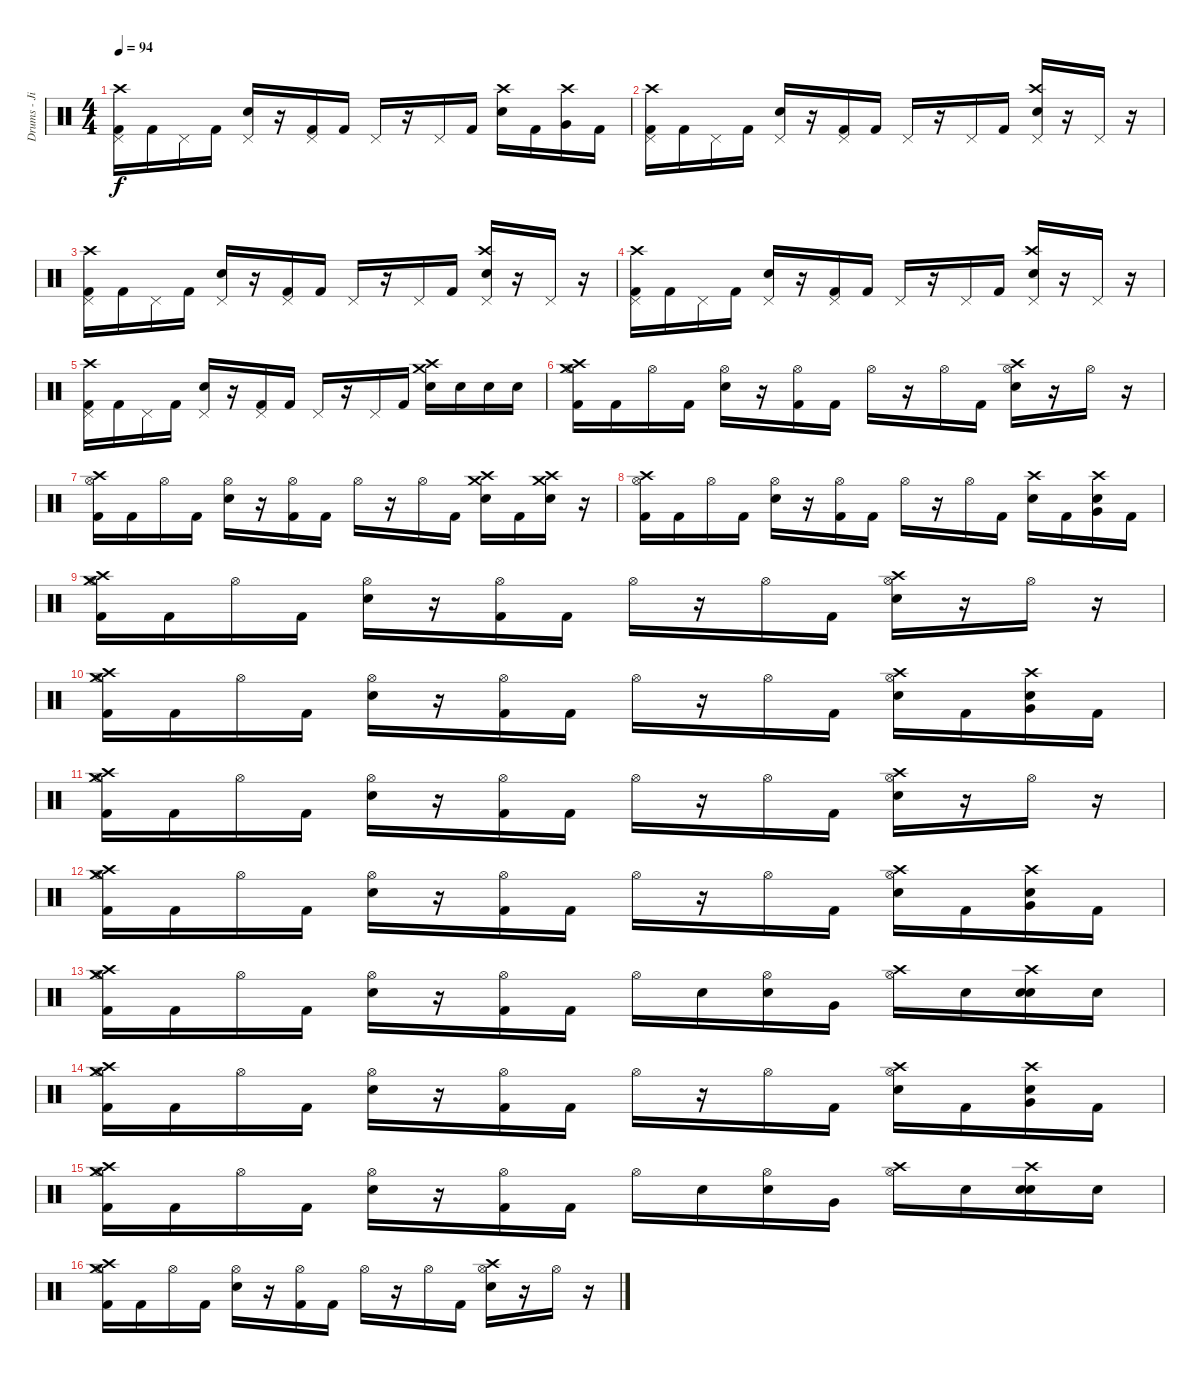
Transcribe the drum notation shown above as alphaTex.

\track ("Drums - Jimmy" "Drums - Ji") {instrument percussion}
\staff {score}
\articulation defaults
\ts (4 4)
\tempo 94
\clef neutral
\ks c
("Kick (hit) 2" "Pedal Hi-Hat (hit)" "Crash high (hit)").16{dy f} "Kick (hit) 2".16 "Pedal Hi-Hat (hit)".16 "Kick (hit) 2".16 ("Electric Snare (hit)" "Pedal Hi-Hat (hit)").16 r.16 ("Kick (hit) 2" "Pedal Hi-Hat (hit)").16 "Kick (hit) 2".16 "Pedal Hi-Hat (hit)".16 r.16 "Pedal Hi-Hat (hit)".16 "Kick (hit) 2".16 ("Electric Snare (hit)" "Crash high (hit)").16 "Kick (hit) 2".16 ("Very Low Tom (hit)" "Crash high (hit)").16 "Kick (hit) 2".16 |
("Kick (hit) 2" "Pedal Hi-Hat (hit)" "Crash high (hit)").16 "Kick (hit) 2".16 "Pedal Hi-Hat (hit)".16 "Kick (hit) 2".16 ("Electric Snare (hit)" "Pedal Hi-Hat (hit)").16 r.16 ("Kick (hit) 2" "Pedal Hi-Hat (hit)").16 "Kick (hit) 2".16 "Pedal Hi-Hat (hit)".16 r.16 "Pedal Hi-Hat (hit)".16 "Kick (hit) 2".16 ("Electric Snare (hit)" "Pedal Hi-Hat (hit)" "Crash high (hit)").16 r.16 "Pedal Hi-Hat (hit)".16 r.16 |
("Kick (hit) 2" "Pedal Hi-Hat (hit)" "Crash high (hit)").16 "Kick (hit) 2".16 "Pedal Hi-Hat (hit)".16 "Kick (hit) 2".16 ("Electric Snare (hit)" "Pedal Hi-Hat (hit)").16 r.16 ("Kick (hit) 2" "Pedal Hi-Hat (hit)").16 "Kick (hit) 2".16 "Pedal Hi-Hat (hit)".16 r.16 "Pedal Hi-Hat (hit)".16 "Kick (hit) 2".16 ("Electric Snare (hit)" "Pedal Hi-Hat (hit)" "Crash high (hit)").16 r.16 "Pedal Hi-Hat (hit)".16 r.16 |
("Kick (hit) 2" "Pedal Hi-Hat (hit)" "Crash high (hit)").16 "Kick (hit) 2".16 "Pedal Hi-Hat (hit)".16 "Kick (hit) 2".16 ("Electric Snare (hit)" "Pedal Hi-Hat (hit)").16 r.16 ("Kick (hit) 2" "Pedal Hi-Hat (hit)").16 "Kick (hit) 2".16 "Pedal Hi-Hat (hit)".16 r.16 "Pedal Hi-Hat (hit)".16 "Kick (hit) 2".16 ("Electric Snare (hit)" "Pedal Hi-Hat (hit)" "Crash high (hit)").16 r.16 "Pedal Hi-Hat (hit)".16 r.16 |
("Kick (hit) 2" "Pedal Hi-Hat (hit)" "Crash high (hit)").16 "Kick (hit) 2".16 "Pedal Hi-Hat (hit)".16 "Kick (hit) 2".16 ("Electric Snare (hit)" "Pedal Hi-Hat (hit)").16 r.16 ("Kick (hit) 2" "Pedal Hi-Hat (hit)").16 "Kick (hit) 2".16 "Pedal Hi-Hat (hit)".16 r.16 "Pedal Hi-Hat (hit)".16 "Kick (hit) 2".16 ("Electric Snare (hit)" "Crash high (hit)" "Crash medium (hit)").16 "Electric Snare (hit)".16 "Electric Snare (hit)".16 "Electric Snare (hit)".16 |
("Kick (hit) 2" "Hi-Hat (open)" "Crash high (hit)" "Crash medium (hit)").16 "Kick (hit) 2".16 "Hi-Hat (open)".16 "Kick (hit) 2".16 ("Electric Snare (hit)" "Hi-Hat (open)").16 r.16 ("Kick (hit) 2" "Hi-Hat (open)").16 "Kick (hit) 2".16 "Hi-Hat (open)".16 r.16 "Hi-Hat (open)".16 "Kick (hit) 2".16 ("Electric Snare (hit)" "Hi-Hat (open)" "Crash high (hit)").16 r.16 "Hi-Hat (open)".16 r.16 |
("Kick (hit) 2" "Hi-Hat (open)" "Crash high (hit)").16 "Kick (hit) 2".16 "Hi-Hat (open)".16 "Kick (hit) 2".16 ("Electric Snare (hit)" "Hi-Hat (open)").16 r.16 ("Kick (hit) 2" "Hi-Hat (open)").16 "Kick (hit) 2".16 "Hi-Hat (open)".16 r.16 "Hi-Hat (open)".16 "Kick (hit) 2".16 ("Electric Snare (hit)" "Crash high (hit)" "Crash medium (hit)").16 "Kick (hit) 2".16 ("Electric Snare (hit)" "Crash high (hit)" "Crash medium (hit)").16 r.16 |
("Kick (hit) 2" "Hi-Hat (open)" "Crash high (hit)").16 "Kick (hit) 2".16 "Hi-Hat (open)".16 "Kick (hit) 2".16 ("Electric Snare (hit)" "Hi-Hat (open)").16 r.16 ("Kick (hit) 2" "Hi-Hat (open)").16 "Kick (hit) 2".16 "Hi-Hat (open)".16 r.16 "Hi-Hat (open)".16 "Kick (hit) 2".16 ("Electric Snare (hit)" "Crash high (hit)").16 "Kick (hit) 2".16 ("Electric Snare (hit)" "Crash high (hit)" "Very Low Tom (hit)").16 "Kick (hit) 2".16 |
("Kick (hit) 2" "Hi-Hat (open)" "Crash high (hit)" "Crash medium (hit)").16 "Kick (hit) 2".16 "Hi-Hat (open)".16 "Kick (hit) 2".16 ("Electric Snare (hit)" "Hi-Hat (open)").16 r.16 ("Kick (hit) 2" "Hi-Hat (open)").16 "Kick (hit) 2".16 "Hi-Hat (open)".16 r.16 "Hi-Hat (open)".16 "Kick (hit) 2".16 ("Electric Snare (hit)" "Hi-Hat (open)" "Crash high (hit)").16 r.16 "Hi-Hat (open)".16 r.16 |
("Kick (hit) 2" "Hi-Hat (open)" "Crash high (hit)" "Crash medium (hit)").16 "Kick (hit) 2".16 "Hi-Hat (open)".16 "Kick (hit) 2".16 ("Electric Snare (hit)" "Hi-Hat (open)").16 r.16 ("Kick (hit) 2" "Hi-Hat (open)").16 "Kick (hit) 2".16 "Hi-Hat (open)".16 r.16 "Hi-Hat (open)".16 "Kick (hit) 2".16 ("Electric Snare (hit)" "Hi-Hat (open)" "Crash high (hit)").16 "Kick (hit) 2".16 ("Very Low Tom (hit)" "Electric Snare (hit)" "Crash high (hit)").16 "Kick (hit) 2".16 |
("Kick (hit) 2" "Hi-Hat (open)" "Crash high (hit)" "Crash medium (hit)").16 "Kick (hit) 2".16 "Hi-Hat (open)".16 "Kick (hit) 2".16 ("Electric Snare (hit)" "Hi-Hat (open)").16 r.16 ("Kick (hit) 2" "Hi-Hat (open)").16 "Kick (hit) 2".16 "Hi-Hat (open)".16 r.16 "Hi-Hat (open)".16 "Kick (hit) 2".16 ("Electric Snare (hit)" "Hi-Hat (open)" "Crash high (hit)").16 r.16 "Hi-Hat (open)".16 r.16 |
("Kick (hit) 2" "Hi-Hat (open)" "Crash high (hit)" "Crash medium (hit)").16 "Kick (hit) 2".16 "Hi-Hat (open)".16 "Kick (hit) 2".16 ("Electric Snare (hit)" "Hi-Hat (open)").16 r.16 ("Kick (hit) 2" "Hi-Hat (open)").16 "Kick (hit) 2".16 "Hi-Hat (open)".16 r.16 "Hi-Hat (open)".16 "Kick (hit) 2".16 ("Electric Snare (hit)" "Hi-Hat (open)" "Crash high (hit)").16 "Kick (hit) 2".16 ("Very Low Tom (hit)" "Electric Snare (hit)" "Crash high (hit)").16 "Kick (hit) 2".16 |
("Kick (hit) 2" "Hi-Hat (open)" "Crash high (hit)" "Crash medium (hit)").16 "Kick (hit) 2".16 "Hi-Hat (open)".16 "Kick (hit) 2".16 ("Electric Snare (hit)" "Hi-Hat (open)").16 r.16 ("Kick (hit) 2" "Hi-Hat (open)").16 "Kick (hit) 2".16 "Hi-Hat (open)".16 "Electric Snare (hit)".16 ("Electric Snare (hit)" "Hi-Hat (open)").16 "Very Low Tom (hit)".16 ("Hi-Hat (open)" "Crash high (hit)").16 "Electric Snare (hit)".16 ("Electric Snare (hit)" "Electric Snare (hit)" "Crash high (hit)").16 "Electric Snare (hit)".16 |
("Kick (hit) 2" "Hi-Hat (open)" "Crash high (hit)" "Crash medium (hit)").16 "Kick (hit) 2".16 "Hi-Hat (open)".16 "Kick (hit) 2".16 ("Electric Snare (hit)" "Hi-Hat (open)").16 r.16 ("Kick (hit) 2" "Hi-Hat (open)").16 "Kick (hit) 2".16 "Hi-Hat (open)".16 r.16 "Hi-Hat (open)".16 "Kick (hit) 2".16 ("Electric Snare (hit)" "Hi-Hat (open)" "Crash high (hit)").16 "Kick (hit) 2".16 ("Very Low Tom (hit)" "Electric Snare (hit)" "Crash high (hit)").16 "Kick (hit) 2".16 |
("Kick (hit) 2" "Hi-Hat (open)" "Crash high (hit)" "Crash medium (hit)").16 "Kick (hit) 2".16 "Hi-Hat (open)".16 "Kick (hit) 2".16 ("Electric Snare (hit)" "Hi-Hat (open)").16 r.16 ("Kick (hit) 2" "Hi-Hat (open)").16 "Kick (hit) 2".16 "Hi-Hat (open)".16 "Electric Snare (hit)".16 ("Electric Snare (hit)" "Hi-Hat (open)").16 "Very Low Tom (hit)".16 ("Hi-Hat (open)" "Crash high (hit)").16 "Electric Snare (hit)".16 ("Electric Snare (hit)" "Electric Snare (hit)" "Crash high (hit)").16 "Electric Snare (hit)".16 |
("Kick (hit) 2" "Hi-Hat (open)" "Crash high (hit)" "Crash medium (hit)").16 "Kick (hit) 2".16 "Hi-Hat (open)".16 "Kick (hit) 2".16 ("Electric Snare (hit)" "Hi-Hat (open)").16 r.16 ("Kick (hit) 2" "Hi-Hat (open)").16 "Kick (hit) 2".16 "Hi-Hat (open)".16 r.16 "Hi-Hat (open)".16 "Kick (hit) 2".16 ("Electric Snare (hit)" "Hi-Hat (open)" "Crash high (hit)").16 r.16 "Hi-Hat (open)".16 r.16
